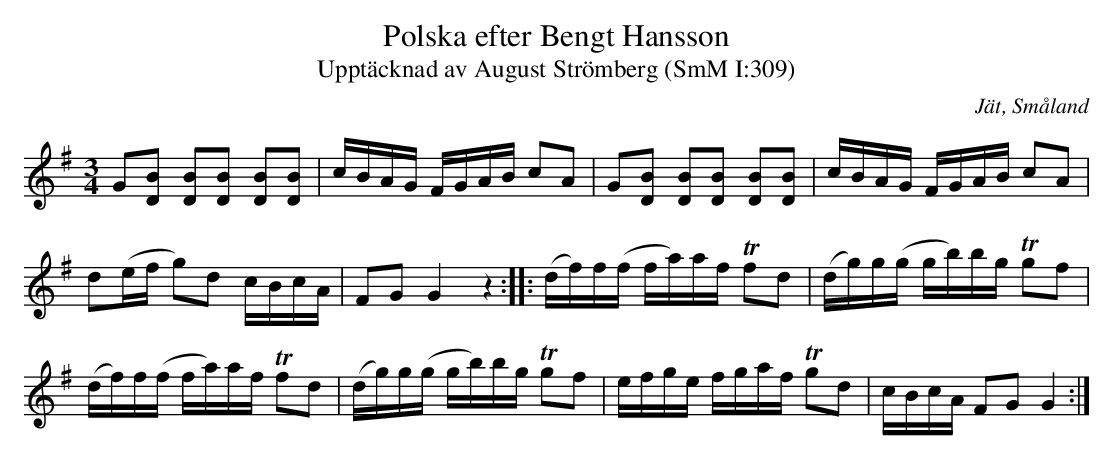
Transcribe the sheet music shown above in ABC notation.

X:1
T:Polska efter Bengt Hansson
T:Upptäcknad av August Strömberg (SmM I:309)
O:Jät, Småland
M:3/4
L:1/8
K:G
G[DB] [DB][DB] [DB][DB]|c/B/A/G/ F/G/A/B/ cA|G[DB] [DB][DB] [DB][DB]|c/B/A/G/ F/G/A/B/ cA|
d(e/f/ g)d c/B/c/A/ |FG G2 z2:| |:(d/f/)f/(f/ f/a/)a/f/ Tfd|(d/g/)g/(g/ g/b/)b/g/ Tgf|
(d/f/)f/(f/ f/a/)a/f/ Tfd|(d/g/)g/(g/ g/b/)b/g/ Tgf|e/f/g/e/ f/g/a/f/ Tgd|c/B/c/A/ FG G2:|
